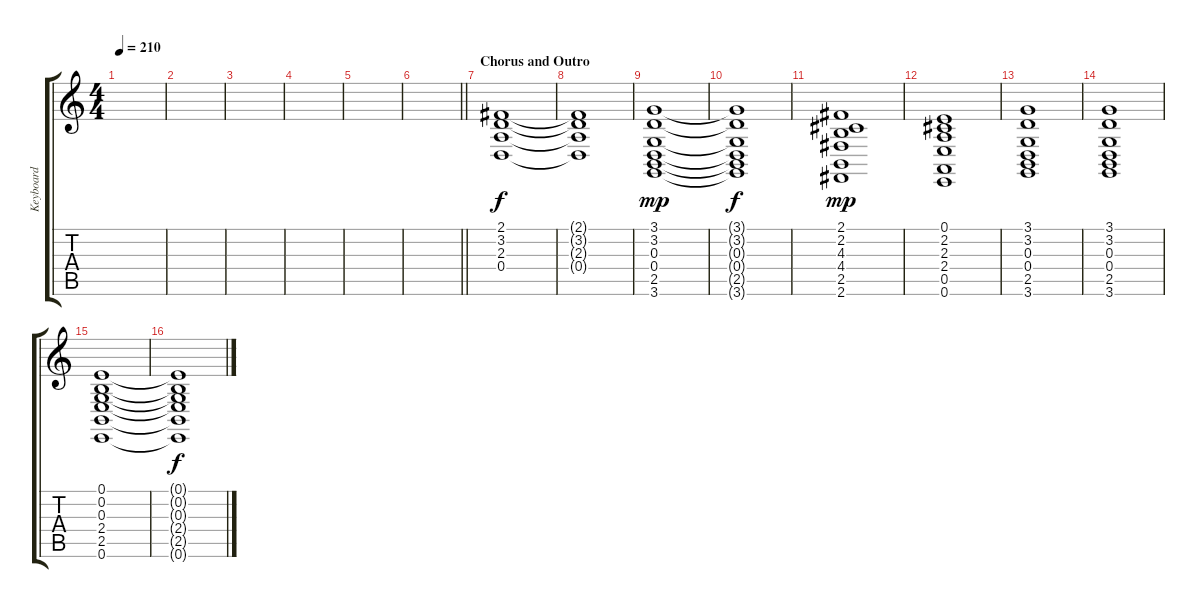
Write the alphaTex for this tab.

\track ("Keyboard" "Keyboard") {instrument churchorgan}
\staff {score tabs}
\tuning (E4 B3 G3 D3 A2 E2) {hide}
\ts (4 4)
\tempo 210
\clef g2
\ks c
|
|
|
|
|
\barLineRight lightlight
|
\section ("" "Chorus and Outro")
(2.1 3.2 2.3 0.4).1 |
(2.1{t} 3.2{t} 2.3{t} 0.4{t}).1{dy f} |
(3.1 3.2 0.3 0.4 2.5 3.6).1{dy mp} |
(3.1{t} 3.2{t} 0.3{t} 0.4{t} 2.5{t} 3.6{t}).1{dy f} |
(2.1 2.2 4.3 4.4 2.5 2.6).1{dy mp} |
(0.1 2.2 2.3 2.4 0.5 0.6).1 |
(3.1 3.2 0.3 0.4 2.5 3.6).1 |
(3.1 3.2 0.3 0.4 2.5 3.6).1 |
(0.1 0.2 0.3 2.4 2.5 0.6).1 |
(0.1{t} 0.2{t} 0.3{t} 2.4{t} 2.5{t} 0.6{t}).1{dy f}
